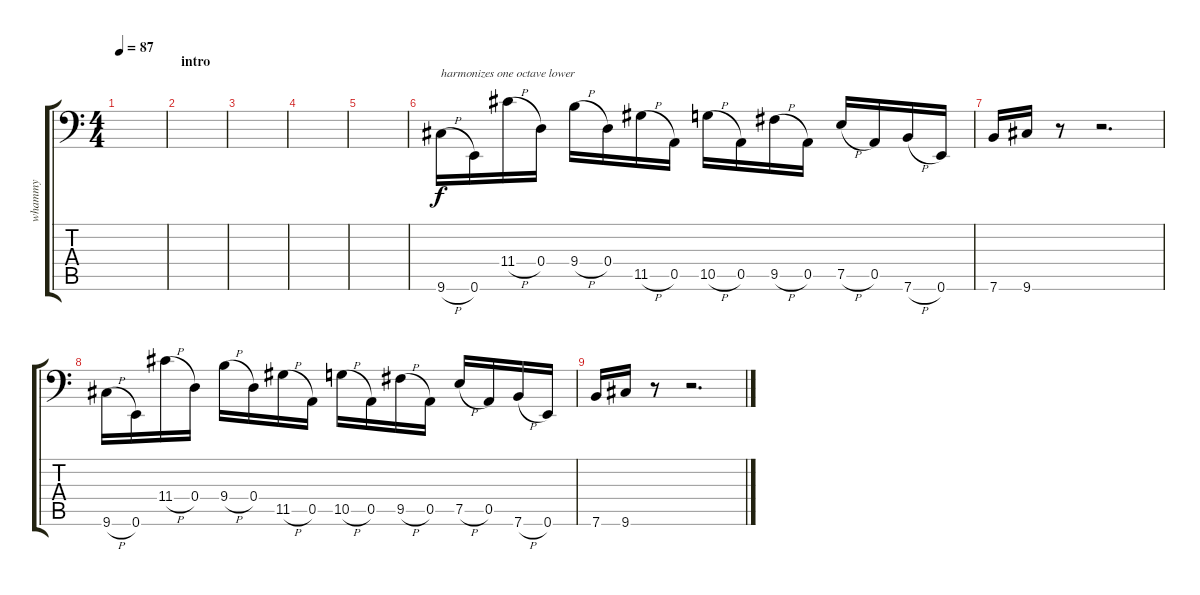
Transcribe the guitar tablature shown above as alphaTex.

\track ("whammy" "whammy") {instrument distortionguitar}
\staff {score tabs}
\tuning (E3 B2 G2 D2 A1 E1) {hide}
\ts (4 4)
\tempo 87
\clef f4
\ks c
|
\section ("" "intro")
|
|
|
|
9.6{h}.16{txt "harmonizes one octave lower"} 0.6.16 11.4{h}.16 0.4.16 9.4{h}.16 0.4.16 11.5{h}.16 0.5.16 10.5{h}.16 0.5.16 9.5{h}.16 0.5.16 7.5{h}.16 0.5.16 7.6{h}.16 0.6.16 |
7.6.16 9.6.16 r.8 r.2{d} |
9.6{h}.16 0.6.16 11.4{h}.16 0.4.16 9.4{h}.16 0.4.16 11.5{h}.16 0.5.16 10.5{h}.16 0.5.16 9.5{h}.16 0.5.16 7.5{h}.16 0.5.16 7.6{h}.16 0.6.16 |
7.6.16 9.6.16 r.8 r.2{d}
